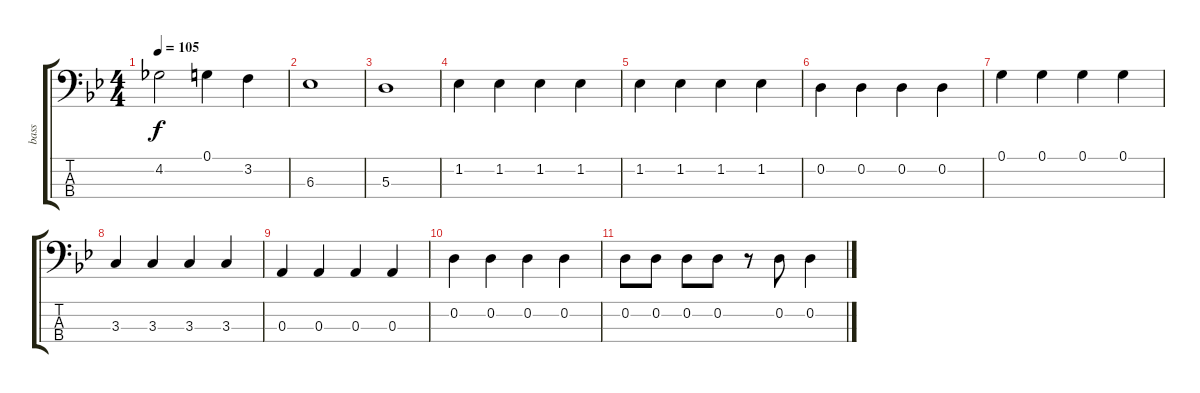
\track ("bass" "bass") {instrument synthbass2}
\staff {score tabs}
\tuning (G2 D2 A1 E1) {hide}
\ts (4 4)
\tempo 105
\clef f4
\ks bb
4.2.2{dy f} 0.1.4 3.2.4 |
6.3.1 |
5.3.1 |
1.2.4 1.2.4 1.2.4 1.2.4 |
1.2.4 1.2.4 1.2.4 1.2.4 |
0.2.4 0.2.4 0.2.4 0.2.4 |
0.1.4 0.1.4 0.1.4 0.1.4 |
3.3.4 3.3.4 3.3.4 3.3.4 |
0.3.4 0.3.4 0.3.4 0.3.4 |
0.2.4 0.2.4 0.2.4 0.2.4 |
0.2.8 0.2.8 0.2.8 0.2.8 r.8 0.2.8 0.2.4
